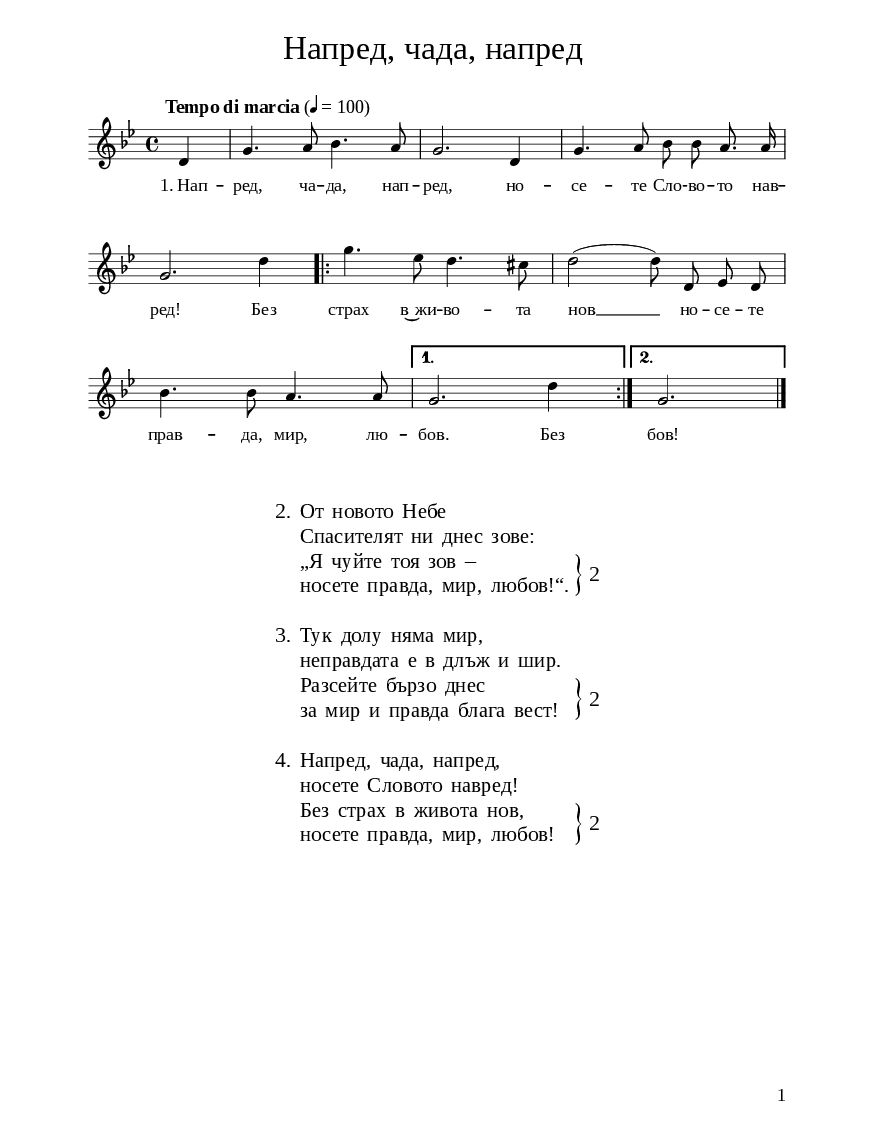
\version "2.24.2"

% include paper part and global functions
\include "include/globals.ily"

"rightBraces048" = \markup {
  \column {
    % repeat braces
    \translate #'(0 . -5.5 )
    \right-brace #20

    \translate #'(0 . -10.0 )
    \right-brace #20

    \translate #'(0 . -10.0 )
    \right-brace #20
  }
  \column {
    % repeat numbers
    \translate #'(0 . -6.1 )
    2

    \translate #'(0 . -12.0 )
    2

    \translate #'(0 . -12.0 )
    2
  }
}

\bookpart {
  \label #'ref048
  \tocItem \markup "Напред, чада, напред"
  \include "include/bookpart-paper.ily"
  \score {
    \include "include/score-layout.ily"

    \new Voice \absolute  {
      \clef treble
      \key g \minor
      \time 4/4
      \tempoFunc "Tempo di marcia" 4 "100"
      \autoBeamOff
      \partial 4
      \autoBeamOff
      d'4 | g'4. a'8 bes'4. a'8 | g'2. d'4 | g'4. a'8 bes'8 bes'8 a'8. a'16| \break
      g'2. d''4 | \repeat volta 2 {
        g''4. es''8 d''4. cis''8 | d''2 ( d''8 ) d'8 es'8 d'8 | \break
        bes'4. bes'8 a'4. a'8 |
      } \alternative  { { g'2. d''4 | }  { g'2. } } \bar "|."
    }

    \addlyrics {
      "1. Нап" -- ред, ча -- да, нап -- ред, но -- се -- те Сло -- во -- то нав --
      ред! Без страх в~жи -- во -- та нов __  но -- се -- те
      прав -- да, мир, лю -- бов. Без бов!
    }

    \header {
      title = \titleFunc "Напред, чада, напред " "Napred, čada, napred"
    }

    \midi{}

  } % score

  \markup \fontsize #bgCoupletFontSize {
    \hspace #18
    \override #`(baseline-skip . ,bgCoupletBaselineSkip)
    \column {
      \line {   2. От новото Небе }

      \line {   "   " Спасителят ни днес зове: }

      \line {   "   " „Я чуйте тоя зов –}

      \line {   "   " носете правда, мир, любов!“.}

      \line {   "   "}

      \line {   3.  Тук долу няма мир,}

      \line {   "   " неправдата е в длъж и шир.}

      \line {   "   " Разсейте бързо днес }

      \line {   "   " за мир и правда блага вест!}

      \line {   "   "}

      \line {   4.  Напред, чада, напред,}

      \line {   "   " носете Словото навред!}

      \line {   "   " Без страх в живота нов,}

      \line {   "   " носете правда, мир, любов!}
    }  \"rightBraces048"

  } % markup


} % bookpart
